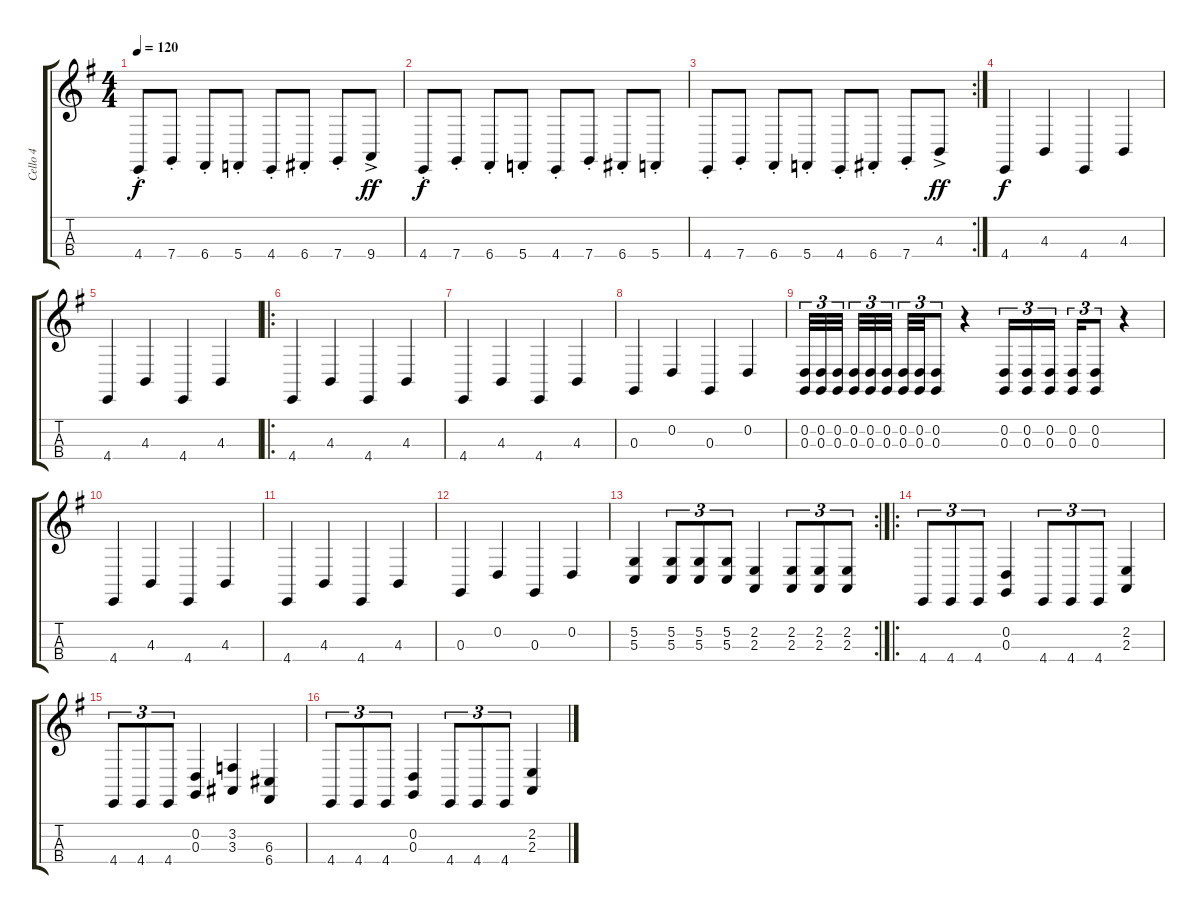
\track ("Cello 4" "Cello 4") {instrument cello}
\staff {score tabs}
\tuning (A3 D3 G2 C2) {hide}
\ts (4 4)
\tempo 120
\clef g2
\ks g
4.4{st}.8{dy f} 7.4{st}.8 6.4{st}.8 5.4{st}.8 4.4{st}.8 6.4{st}.8 7.4{st}.8 9.4{ac}.8{dy ff} |
4.4{st}.8{dy f} 7.4{st}.8 6.4{st}.8 5.4{st}.8 4.4{st}.8 7.4{st}.8 6.4{st}.8 5.4{st}.8 |
\rc 2
4.4{st}.8 7.4{st}.8 6.4{st}.8 5.4{st}.8 4.4{st}.8 6.4{st}.8 7.4{st}.8 4.3{ac}.8{dy ff} |
4.4.4{dy f} 4.3.4 4.4.4 4.3.4 |
4.4.4 4.3.4 4.4.4 4.3.4 |
\ro
4.4.4 4.3.4 4.4.4 4.3.4 |
4.4.4 4.3.4 4.4.4 4.3.4 |
0.3.4 0.2.4 0.3.4 0.2.4 |
(0.2 0.3).32{tu (3 2)} (0.2 0.3).32{tu (3 2)} (0.2 0.3).32{tu (3 2) beam splitsecondary} (0.2 0.3).32{tu (3 2)} (0.2 0.3).32{tu (3 2)} (0.2 0.3).32{tu (3 2) beam splitsecondary} (0.2 0.3).32{tu (3 2)} (0.2 0.3).32{tu (3 2)} (0.2 0.3).8{tu (3 2)} r.4 (0.2 0.3).16{tu (3 2)} (0.2 0.3).16{tu (3 2)} (0.2 0.3).16{tu (3 2) beam splitsecondary} (0.2 0.3).16{tu (3 2)} (0.2 0.3).8{tu (3 2)} r.4 |
4.4.4 4.3.4 4.4.4 4.3.4 |
4.4.4 4.3.4 4.4.4 4.3.4 |
0.3.4 0.2.4 0.3.4 0.2.4 |
\rc 2
(5.2 5.3).4 (5.2 5.3).8{tu (3 2)} (5.2 5.3).8{tu (3 2)} (5.2 5.3).8{tu (3 2)} (2.2 2.3).4 (2.2 2.3).8{tu (3 2)} (2.2 2.3).8{tu (3 2)} (2.2 2.3).8{tu (3 2)} |
\ro
4.4.8{tu (3 2)} 4.4.8{tu (3 2)} 4.4.8{tu (3 2)} (0.2 0.3).4 4.4.8{tu (3 2)} 4.4.8{tu (3 2)} 4.4.8{tu (3 2)} (2.2 2.3).4 |
4.4.8{tu (3 2)} 4.4.8{tu (3 2)} 4.4.8{tu (3 2)} (0.2 0.3).4 (3.2 3.3).4 (6.3 6.4).4 |
4.4.8{tu (3 2)} 4.4.8{tu (3 2)} 4.4.8{tu (3 2)} (0.2 0.3).4 4.4.8{tu (3 2)} 4.4.8{tu (3 2)} 4.4.8{tu (3 2)} (2.2 2.3).4
